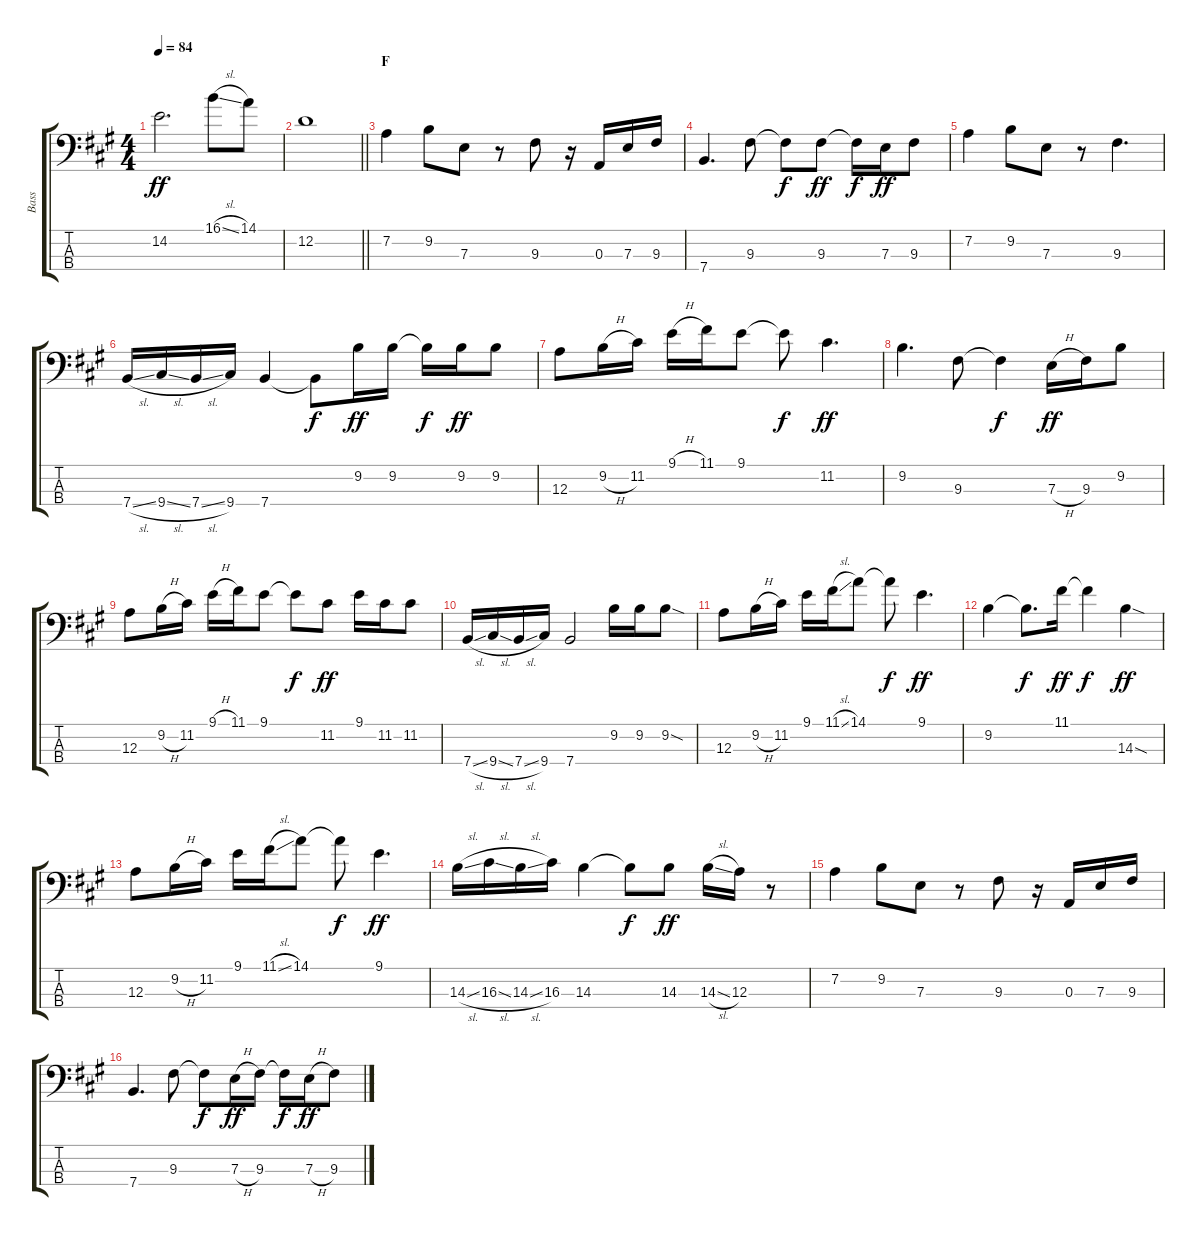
\track ("Bass" "Bass") {instrument electricbassfinger}
\staff {score tabs}
\tuning (G2 D2 A1 E1) {hide}
\ts (4 4)
\tempo 84
\clef f4
\ks a
14.2.2{d dy ff} 16.1{sl}.8 14.1.8 |
\barLineRight lightlight
12.2.1 |
\section ("" "F")
7.2.4 9.2.8 7.3.8 r.8 9.3.8 r.16 0.3.16 7.3.16 9.3.16 |
7.4.4{d} 9.3.8 9.3{t}.8{dy f} 9.3.8{dy ff} 9.3{t}.16{dy f} 7.3.16{dy ff} 9.3.8 |
7.2.4 9.2.8 7.3.8 r.8 9.3.4{d} |
7.4{sl}.16 9.4{sl}.16 7.4{sl}.16 9.4.16 7.4.4 7.4{t}.8{dy f} 9.2.16{dy ff} 9.2.16 9.2{t}.16{dy f} 9.2.16{dy ff} 9.2.8 |
12.3.8 9.2{h}.16 11.2.16 9.1{h}.16 11.1.16 9.1.8 9.1{t}.8{dy f} 11.2.4{d dy ff} |
9.2.4{d} 9.3.8 9.3{t}.4{dy f} 7.3{h}.16{dy ff} 9.3.16 9.2.8 |
12.3.8 9.2{h}.16 11.2.16 9.1{h}.16 11.1.16 9.1.8 9.1{t}.8{dy f} 11.2.8{dy ff} 9.1.16 11.2.16 11.2.8 |
7.4{sl}.16 9.4{sl}.16 7.4{sl}.16 9.4.16 7.4.2 9.2.16 9.2.16 9.2{sod}.8 |
12.3.8 9.2{h}.16 11.2.16 9.1.16 11.1{sl}.16 14.1.8 14.1{t}.8{dy f} 9.1.4{d dy ff} |
9.2.4 9.2{t}.8{d dy f} 11.1.16{dy ff} 11.1{t}.4{dy f} 14.3{sod}.4{dy ff} |
12.3.8 9.2{h}.16 11.2.16 9.1.16 11.1{sl}.16 14.1.8 14.1{t}.8{dy f} 9.1.4{d dy ff} |
14.3{sl}.16 16.3{sl}.16 14.3{sl}.16 16.3.16 14.3.4 14.3{t}.8{dy f} 14.3.8{dy ff} 14.3{sl}.16 12.3.16 r.8 |
7.2.4 9.2.8 7.3.8 r.8 9.3.8 r.16 0.3.16 7.3.16 9.3.16 |
7.4.4{d} 9.3.8 9.3{t}.8{dy f} 7.3{h}.16{dy ff} 9.3.16 9.3{t}.16{dy f} 7.3{h}.16{dy ff} 9.3.8
